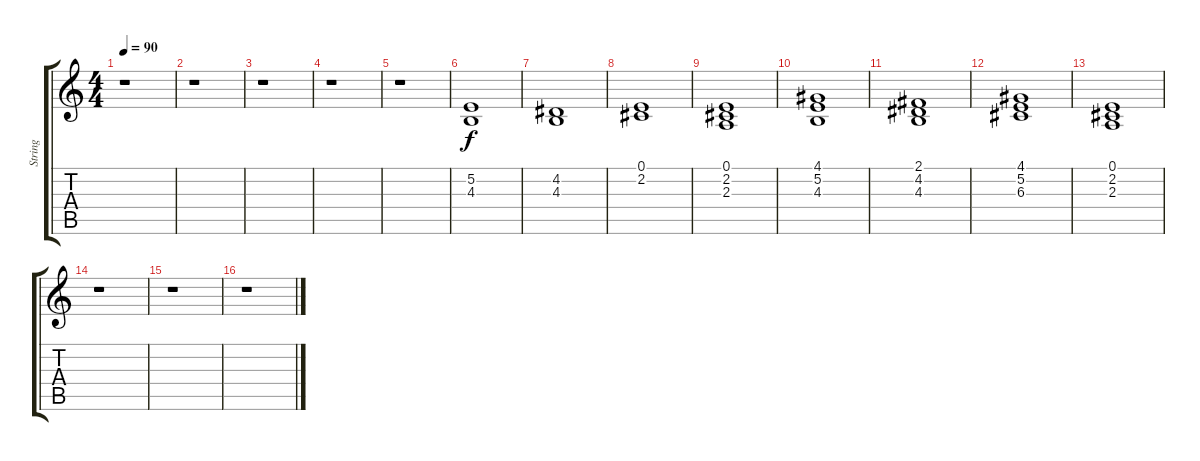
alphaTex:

\track ("String" "String") {instrument synthstrings2}
\staff {score tabs}
\tuning (E4 B3 G3 D3 A2 E2) {hide}
\ts (4 4)
\tempo 90
\clef g2
\ks c
r.1{dy f} |
r.1 |
r.1 |
r.1 |
r.1 |
(5.2 4.3).1{volume 0} |
(4.2 4.3).1{volume 6} |
(0.1 2.2).1 |
(0.1 2.2 2.3).1 |
(4.1 5.2 4.3).1 |
(2.1 4.2 4.3).1 |
(4.1 5.2 6.3).1 |
(0.1 2.2 2.3).1 |
r.1 |
r.1 |
r.1
